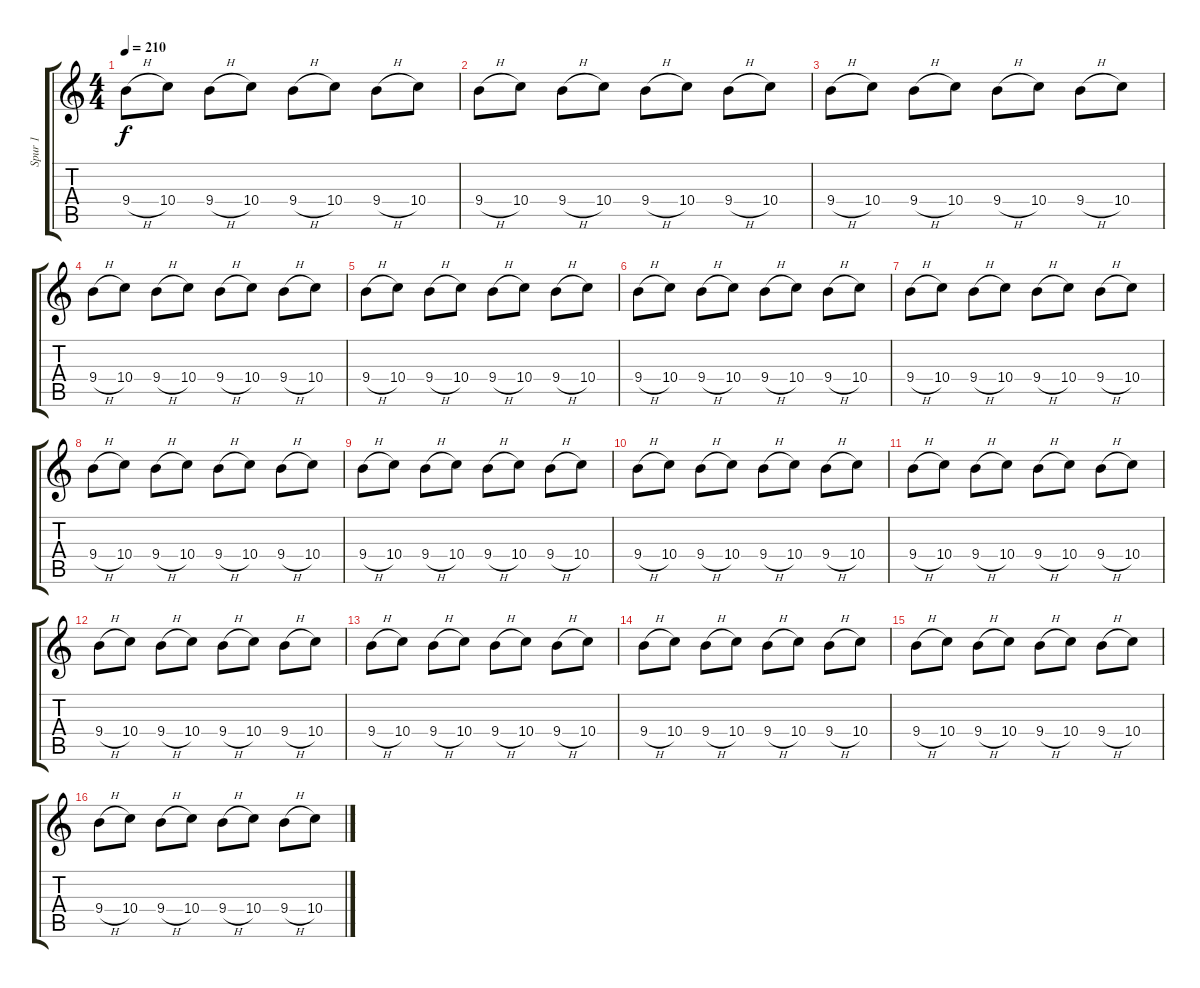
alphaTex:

\track ("Spur 1" "Spur 1") {instrument distortionguitar}
\staff {score tabs}
\tuning (E4 B3 G3 D3 A2 E2) {hide}
\ts (4 4)
\tempo 210
\clef g2
\ks c
9.4{h}.8{dy f} 10.4.8 9.4{h}.8 10.4.8 9.4{h}.8 10.4.8 9.4{h}.8 10.4.8 |
9.4{h}.8 10.4.8 9.4{h}.8 10.4.8 9.4{h}.8 10.4.8 9.4{h}.8 10.4.8 |
9.4{h}.8 10.4.8 9.4{h}.8 10.4.8 9.4{h}.8 10.4.8 9.4{h}.8 10.4.8 |
9.4{h}.8 10.4.8 9.4{h}.8 10.4.8 9.4{h}.8 10.4.8 9.4{h}.8 10.4.8 |
9.4{h}.8 10.4.8 9.4{h}.8 10.4.8 9.4{h}.8 10.4.8 9.4{h}.8 10.4.8 |
9.4{h}.8 10.4.8 9.4{h}.8 10.4.8 9.4{h}.8 10.4.8 9.4{h}.8 10.4.8 |
9.4{h}.8 10.4.8 9.4{h}.8 10.4.8 9.4{h}.8 10.4.8 9.4{h}.8 10.4.8 |
9.4{h}.8 10.4.8 9.4{h}.8 10.4.8 9.4{h}.8 10.4.8 9.4{h}.8 10.4.8 |
9.4{h}.8 10.4.8 9.4{h}.8 10.4.8 9.4{h}.8 10.4.8 9.4{h}.8 10.4.8 |
9.4{h}.8 10.4.8 9.4{h}.8 10.4.8 9.4{h}.8 10.4.8 9.4{h}.8 10.4.8 |
9.4{h}.8 10.4.8 9.4{h}.8 10.4.8 9.4{h}.8 10.4.8 9.4{h}.8 10.4.8 |
9.4{h}.8 10.4.8 9.4{h}.8 10.4.8 9.4{h}.8 10.4.8 9.4{h}.8 10.4.8 |
9.4{h}.8 10.4.8 9.4{h}.8 10.4.8 9.4{h}.8 10.4.8 9.4{h}.8 10.4.8 |
9.4{h}.8 10.4.8 9.4{h}.8 10.4.8 9.4{h}.8 10.4.8 9.4{h}.8 10.4.8 |
9.4{h}.8 10.4.8 9.4{h}.8 10.4.8 9.4{h}.8 10.4.8 9.4{h}.8 10.4.8 |
9.4{h}.8 10.4.8 9.4{h}.8 10.4.8 9.4{h}.8 10.4.8 9.4{h}.8 10.4.8
